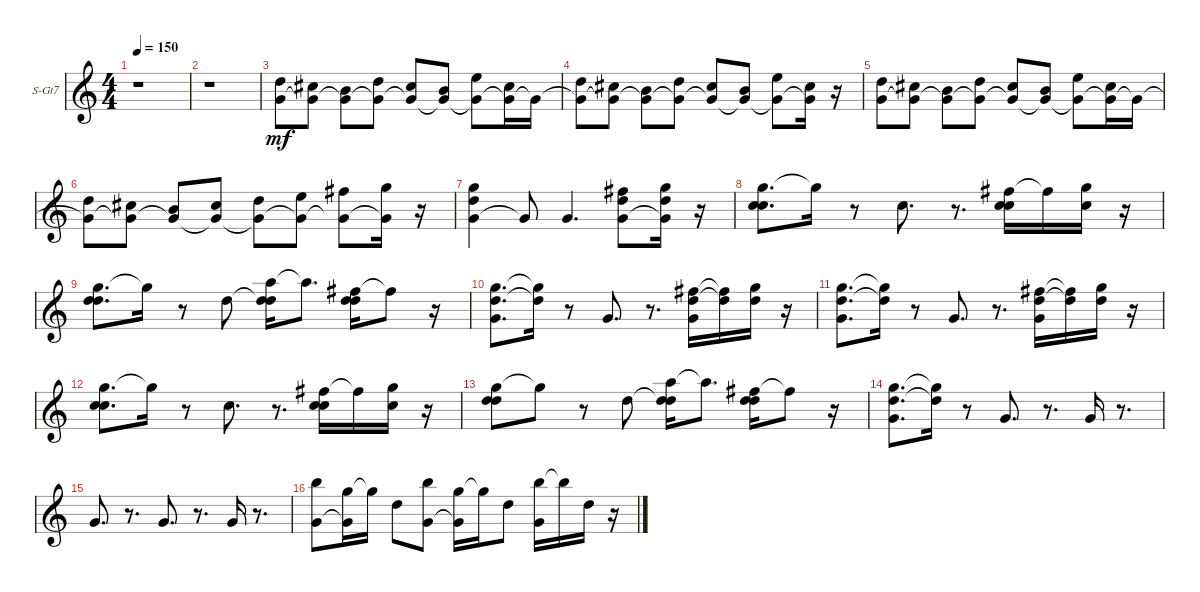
\bracketExtendMode groupsimilarinstruments
\firstSystemTrackNameOrientation horizontal
\otherSystemsTrackNameOrientation horizontal
\track ("Marimba" "S-Gt7") {instrument violin}
\staff {score}
\tuning (E4 B3 G3 D3 A2 E2 B1)
\displaytranspose 12
\ts (4 4)
\beaming (8 2 2 2 2)
\tempo 150
\clef g2
\ks c
r.1{dy mf instrument violin} |
r.1 |
(3.2 0.3).8 (2.2 0.3{t}).8 (0.2 0.3{t}).8 (3.2 0.3{t}).8 (2.2 0.3{t}).8 (0.2 0.3{t}).8 (0.1 0.3{t}).8 (2.2 0.3{t}).16 0.3{t}.16 |
(3.2 0.3{t}).8 (2.2 0.3{t}).8 (0.2 0.3{t}).8 (3.2 0.3{t}).8 (2.2 0.3{t}).8 (0.2 0.3{t}).8 (0.1 0.3{t}).8 (2.2 0.3{t}).16 r.16 |
(3.2 0.3).8 (2.2 0.3{t}).8 (0.2 0.3{t}).8 (3.2 0.3{t}).8 (2.2 0.3{t}).8 (0.2 0.3{t}).8 (0.1 0.3{t}).8 (2.2 0.3{t}).16 0.3{t}.16 |
(3.2 0.3{t}).8 (2.2 0.3{t}).8 (0.2 0.3{t}).8 (2.2 0.3{t}).8 (3.2 0.3{t}).8 (0.1 0.3{t}).8 (2.1 0.3{t}).8 (3.1 0.3{t}).16 r.16 |
(3.1 3.2 0.3).4 0.3{t}.8 0.3.4{d} (2.1 3.2 0.3).8 (3.1 3.2 0.3{t}).16 r.16 |
(3.1 1.2 5.3).8{d} 3.1{t}.16 r.8 1.2.8{d} r.8{d} (2.1 1.2 5.3).16 2.1{t}.16 (3.1 1.2).16 r.16 |
(3.1 3.2 7.3).8{d} 3.1{t}.16 r.8 3.2.8 (5.1 3.2{t} 7.3).16 5.1{t}.8{d} (2.1 3.2 7.3).16 2.1{t}.8 r.16 |
(3.1 3.2 0.3).8{d} (3.1{t} 3.2{t}).16 r.8 0.3.8{d} r.8{d} (2.1 3.2 0.3).16 (2.1{t} 3.2{t}).16 (3.1 3.2).16 r.16 |
(3.1 3.2 0.3).8{d} (3.1{t} 3.2{t}).16 r.8 0.3.8{d} r.8{d} (2.1 3.2 0.3).16 (2.1{t} 3.2{t}).16 (3.1 3.2).16 r.16 |
(3.1 1.2 5.3).8{d} 3.1{t}.16 r.8 1.2.8{d} r.8{d} (2.1 1.2 5.3).16 2.1{t}.16 (3.1 1.2).16 r.16 |
(3.1 3.2 7.3).8 3.1{t}.8 r.8 3.2.8 (5.1 3.2{t} 7.3).16 5.1{t}.8{d} (2.1 3.2 7.3).16 2.1{t}.8 r.16 |
(3.1 3.2 0.3).8{d} (3.1{t} 3.2{t}).16 r.8 0.3.8{d} r.8{d} 0.3.16 r.8{d} |
0.3.8{d} r.8{d} 0.3.8{d} r.8{d} 0.3.16 r.8{d} |
(7.1 0.3).8 (3.1 0.3{t}).16 3.1{t}.16 3.2.8 (7.1 0.3).8 (3.1 0.3{t}).16 3.1{t}.16 3.2.8 (7.1 0.3).16 7.1{t}.16 3.2.16 r.16
